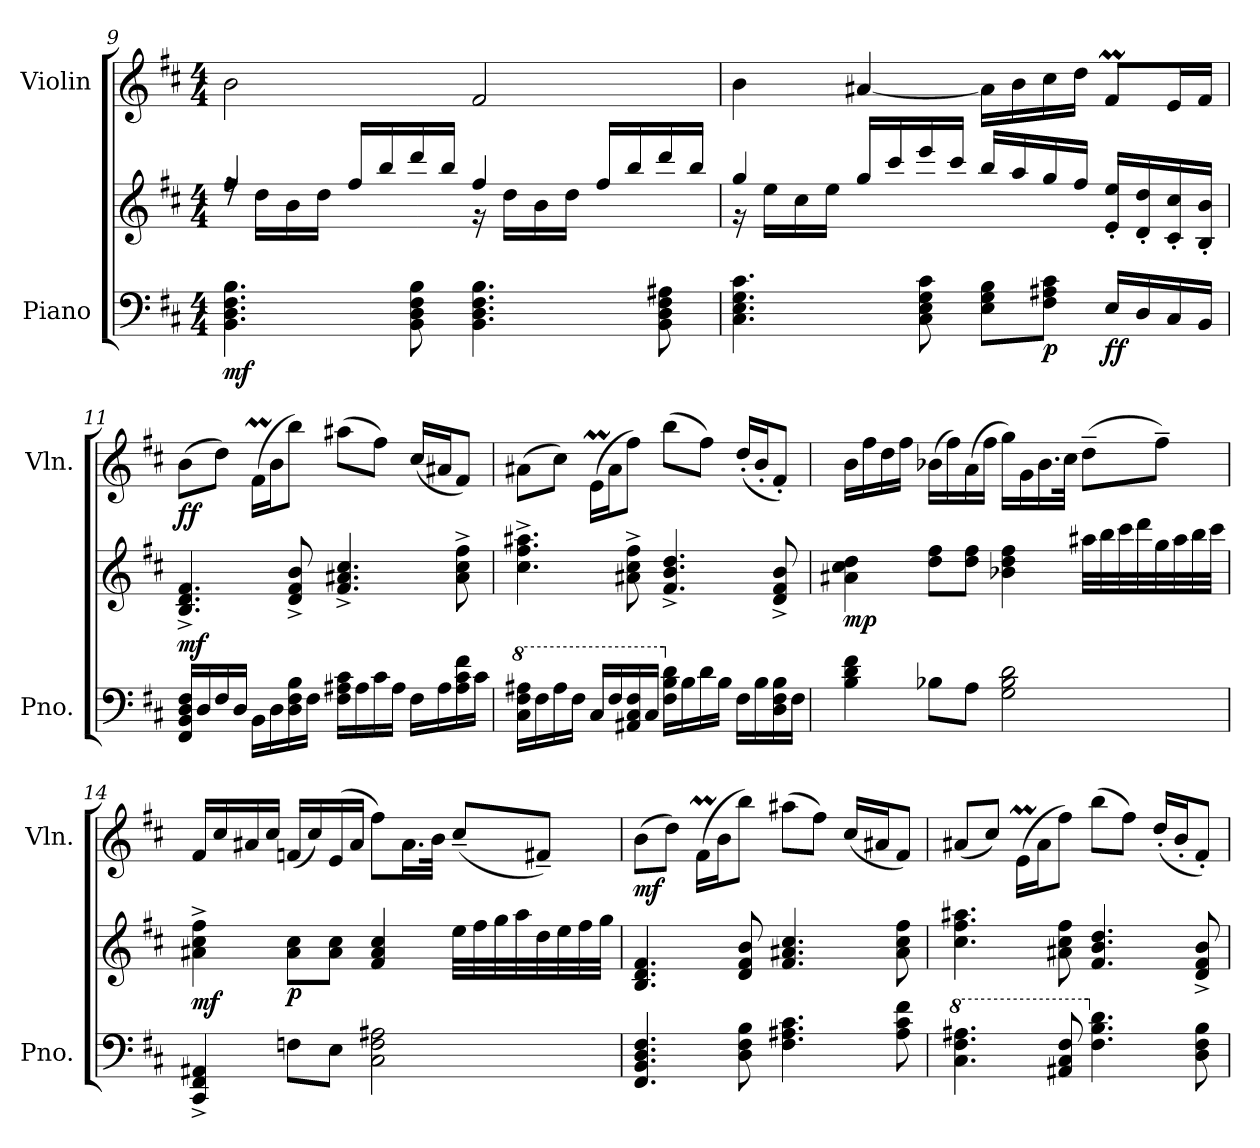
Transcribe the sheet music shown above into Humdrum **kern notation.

**kern	**kern	**dynam	**kern	**dynam
*part2	*part2	*part2	*part1	*part1
*staff3	*staff2	*staff2/3	*staff1	*staff1
*I"Piano	*	*	*I"Violin	*
*I'Pno.	*	*	*I'Vln.	*
!!LO:LB:g=z
*clefF4	*clefG2	*	*clefG2	*
*k[f#c#]	*k[f#c#]	*	*k[f#c#]	*
*M4/4	*M4/4	*	*M4/4	*
*MM96	*MM96	*	*MM96	*
=9	=9	=9	=9	=9
*	*^	*	*	*
!	!	!	!LO:DY:b=2	!	!
4.BB\ 4.D\ 4.F#\ 4.B\	4ff#/	16rff	mf	2b\	.
.	.	16dd\LL	.	.	.
.	.	16b\	.	.	.
.	.	16dd\JJ	.	.	.
.	16ff#/LL	4ryy	.	.	.
.	16bb/	.	.	.	.
8BB\ 8D\ 8F#\ 8B\	16ddd/	.	.	.	.
.	16bb/JJ	.	.	.	.
4.BB\ 4.D\ 4.F#\ 4.B\	4ff#/	16r	.	2f#/	.
.	.	16dd\LL	.	.	.
.	.	16b\	.	.	.
.	.	16dd\JJ	.	.	.
.	16ff#/LL	4ryy	.	.	.
.	16bb/	.	.	.	.
8BB\ 8D\ 8F#\ 8A#X\	16ddd/	.	.	.	.
.	16bb/JJ	.	.	.	.
=10	=10	=10	=10	=10	=10
4.C#\ 4.E\ 4.G\ 4.c#\	4gg/	16r	.	4b\	.
.	.	16ee\LL	.	.	.
.	.	16cc#\	.	.	.
.	.	16ee\JJ	.	.	.
.	16gg/LL	2.ryy	.	[4a#X/	.
.	16ccc#/	.	.	.	.
8C#\ 8E\ 8G\ 8c#\	16eee/	.	.	.	.
.	16ccc#/JJ	.	.	.	.
*	*	*	*	*MM93	*
8E\ 8G\ 8B\L	16bb/LL	.	.	16a#\LL]	.
.	16aa/	.	.	16b\	.
*	*	*	*	*MM94	*
!	!	!	!LO:DY:b=2	!	!
8F#\ 8A#X\ 8c#\J	16gg/	.	p	16cc#\	.
.	16ff#/JJ	.	.	16dd\JJ	.
*	*	*	*	*MM95	*
!	!	!	!LO:DY:b=2	!	!
!	!	!	!LO:DY:n=1:b	!	!
16E/LL	16e/' 16ee/'LL	.	f f	8f#m/L	.
16D/	16d/' 16dd/'	.	.	.	.
*	*	*	*	*MM96	*
16C#/	16c#/' 16cc#/'	.	.	16e/L	.
16BB/JJ	16B/' 16b/'JJ	.	.	16f#/JJ	.
*	*v	*v	*	*	*
!!LO:LB:g=z
=11	=11	=11	=11	=11
!	!	!LO:DY:b	!	!LO:DY:b
16FF#/ 16BB/ 16D/ 16F#/LL	4.B/^ 4.d/^ 4.f#/^	mf	(8b\L	ff
16D/	.	.	.	.
16F#/	.	.	8dd\J)	.
16D/JJ	.	.	.	.
16BB\LL	.	.	(16f#m\LL	.
16D\	.	.	16b\J	.
16D\ 16F#\ 16B\	8d/^ 8f#/^ 8b/^	.	8bb\J)	.
16F#\JJ	.	.	.	.
16F#\ 16A#X\ 16c#\LL	4.f#/^ 4.a#X/^ 4.cc#/^	.	(8aa#X\L	.
16A#\	.	.	.	.
16c#\	.	.	8ff#\J)	.
16A#\JJ	.	.	.	.
16F#\LL	.	.	(16cc#/LL	.
16A#\	.	.	16a#X/J	.
16A#\ 16c#\ 16f#\	8a#\^ 8cc#\^ 8ff#\^	.	8f#/J)	.
16c#\JJ	.	.	.	.
=12	=12	=12	=12	=12
*8va	*	*	*	*
16c#\ 16f#\ 16a#X\LL	4.cc#\^ 4.ff#\^ 4.aa#X\^	.	(8a#X\L	.
16f#\	.	.	.	.
16a#\	.	.	8cc#\J)	.
16f#\JJ	.	.	.	.
16c#/LL	.	.	(16eM\LL	.
16f#/	.	.	16a#\J	.
16A#X/ 16c#/ 16f#/	8a#X\^ 8cc#\^ 8ff#\^	.	8ff#\J)	.
16c#/JJ	.	.	.	.
*X8va	*	*	*	*
16F#\ 16B\ 16d\LL	4.f#/^ 4.b/^ 4.dd/^	.	(8bb\L	.
16B\	.	.	.	.
16d\	.	.	8ff#\J)	.
16B\JJ	.	.	.	.
16F#\LL	.	.	(16dd'/LL	.
*	*	*	*MM97	*
16B\	.	.	16b'/J	.
*	*	*	*MM95	*
16D\ 16F#\ 16B\	8d/^ 8f#/^ 8b/^	.	8f#'/J)	.
16F#\JJ	.	.	.	.
!!LO:LB:g=z
=13	=13	=13	=13	=13
*	*	*	*MM90	*
!	!	!LO:DY:b	!	!
4B\ 4d\ 4f#\	4a#X\ 4cc#\ 4dd\	mp	16b\LL	.
*	*	*	*MM92	*
.	.	.	16ff#\	.
*	*	*	*MM94	*
.	.	.	16dd\	.
*	*	*	*MM95	*
.	.	.	16ff#\JJ	.
8B-X\L	8dd\ 8ff#\L	.	(16b-X\LL	.
*	*	*	*MM96	*
.	.	.	16ff#\)	.
8A\J	8dd\ 8ff#\J	.	(16a\	.
*	*	*	*MM98	*
.	.	.	16ff#\JJ	.
2G\ 2B-\ 2d\	4b-X\ 4dd\ 4ff#\	.	16gg\LL)	.
.	.	.	16g\	.
*	*	*	*MM100	*
.	.	.	16.b-\	.
.	.	.	32cc#\JJk	.
*	*	*	*MM97	*
.	32aa#X\LLL	.	(8dd~\L	.
.	32bb\	.	.	.
.	32ccc#\	.	.	.
.	32ddd\	.	.	.
*	*	*	*MM94	*
.	32gg\	.	8ff#~\J)	.
.	32aa#\	.	.	.
.	32bb\	.	.	.
.	32ccc#\JJJ	.	.	.
=14	=14	=14	=14	=14
*	*	*	*MM90	*
!	!	!LO:DY:b	!	!
4CC#/^ 4FF#/^ 4AA#X/^	4a#X\^ 4cc#\^ 4ff#\^	mf	16f#/LL	.
.	.	.	16cc#/	.
*	*	*	*MM92	*
.	.	.	16a#X/	.
.	.	.	16cc#/JJ	.
*	*	*	*MM95	*
!	!	!LO:DY:b	!	!
8Fn\L	8a#\ 8cc#\L	p	(16fn/LL	.
.	.	.	16cc#/)	.
*	*	*	*MM98	*
8E\J	8a#\ 8cc#\J	.	(16e/	.
.	.	.	16a#/JJ	.
*	*	*	*MM100	*
2C#\ 2F\ 2A#X\	4f#/ 4a#/ 4cc#/	.	8ff#\L)	.
.	.	.	16.a#\L	.
.	.	.	32b\JJk	.
.	32ee\LLL	.	(8cc#~/L	.
.	32ff#\	.	.	.
.	32gg\	.	.	.
.	32aa\	.	.	.
.	32dd\	.	8f#X~/J)	.
.	32ee\	.	.	.
.	32ff#\	.	.	.
.	32gg\JJJ	.	.	.
!!LO:PB:g=z
=15	=15	=15	=15	=15
!	!	!	!	!LO:DY:b
4.FF#/ 4.BB/ 4.D/ 4.F#/	4.B/ 4.d/ 4.f#/	.	(8b\L	mf
.	.	.	8dd\J)	.
.	.	.	(16f#m\LL	.
.	.	.	16b\J	.
8D\ 8F#\ 8B\	8d/ 8f#/ 8b/	.	8bb\J)	.
4.F#\ 4.A#X\ 4.c#\	4.f#/ 4.a#X/ 4.cc#/	.	(8aa#X\L	.
.	.	.	8ff#\J)	.
.	.	.	(16cc#/LL	.
.	.	.	16a#X/J	.
8A#\ 8c#\ 8f#\	8a#\ 8cc#\ 8ff#\	.	8f#/J)	.
=16	=16	=16	=16	=16
*8va	*	*	*	*
4.c#\ 4.f#\ 4.a#X\	4.cc#\ 4.ff#\ 4.aa#X\	.	(8a#X/L	.
.	.	.	8cc#/J)	.
.	.	.	(16eM\LL	.
.	.	.	16a#\J	.
8A#X/ 8c#/ 8f#/	8a#X\ 8cc#\ 8ff#\	.	8ff#\J)	.
*X8va	*	*	*	*
4.F#\ 4.B\ 4.d\	4.f#/ 4.b/ 4.dd/	.	(8bb\L	.
.	.	.	8ff#\J)	.
.	.	.	(16dd'/LL	.
.	.	.	16b'/J	.
8D\ 8F#\ 8B\	8d/^ 8f#/^ 8b/^	.	8f#'/J)	.
=	=	=	=	=
*-	*-	*-	*-	*-
